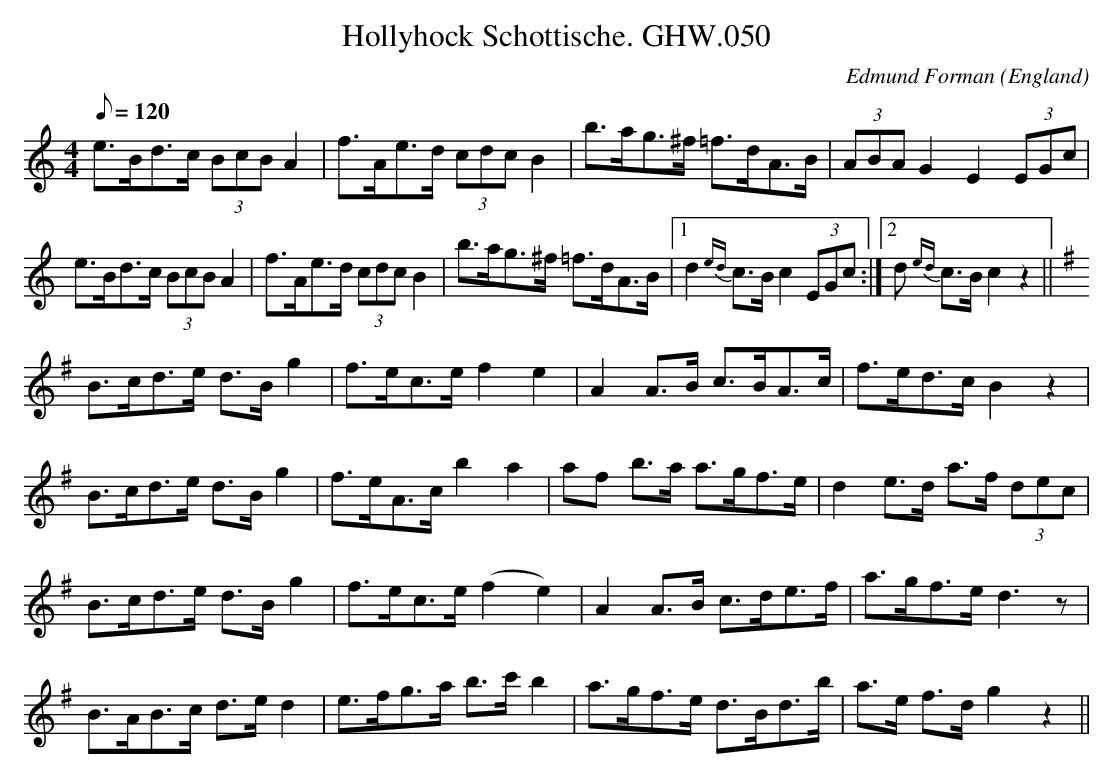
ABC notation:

X:1
T:Hollyhock Schottische. GHW.050
M:4/4
L:1/8
Q:120
C:Edmund Forman
O:England
K:C
e>Bd>c (3BcB A2|f>Ae>d (3cdc B2|b>ag>^f =f>dA>B| (3ABA G2 E2 (3EGc|!
e>Bd>c (3BcB A2|f>Ae>d (3cdc B2|b>ag>^f =f>dA>B|1d2 {ed} c>B c2 (3EGc:|2
d
2 {ed}c>B c2 z2||!
K:G
B>cd>e d>B g2|f>ec>e f2 e2|A2A>B c>BA>c|f>ed>c B2z2|!
B>cd>e d>B g2|f>eA>c b2a2|af b>a a>gf>e|d2 e>d a>f (3dec|!
B>cd>e d>B g2|f>ec>e (f2 e2)|A2A>B c>de>f|a>gf>e d3 z|!
B>AB>c d>e d2| e>fg>a b>c' b2|a>gf>e d>Bd>b|a>e f>d g2 z2||
